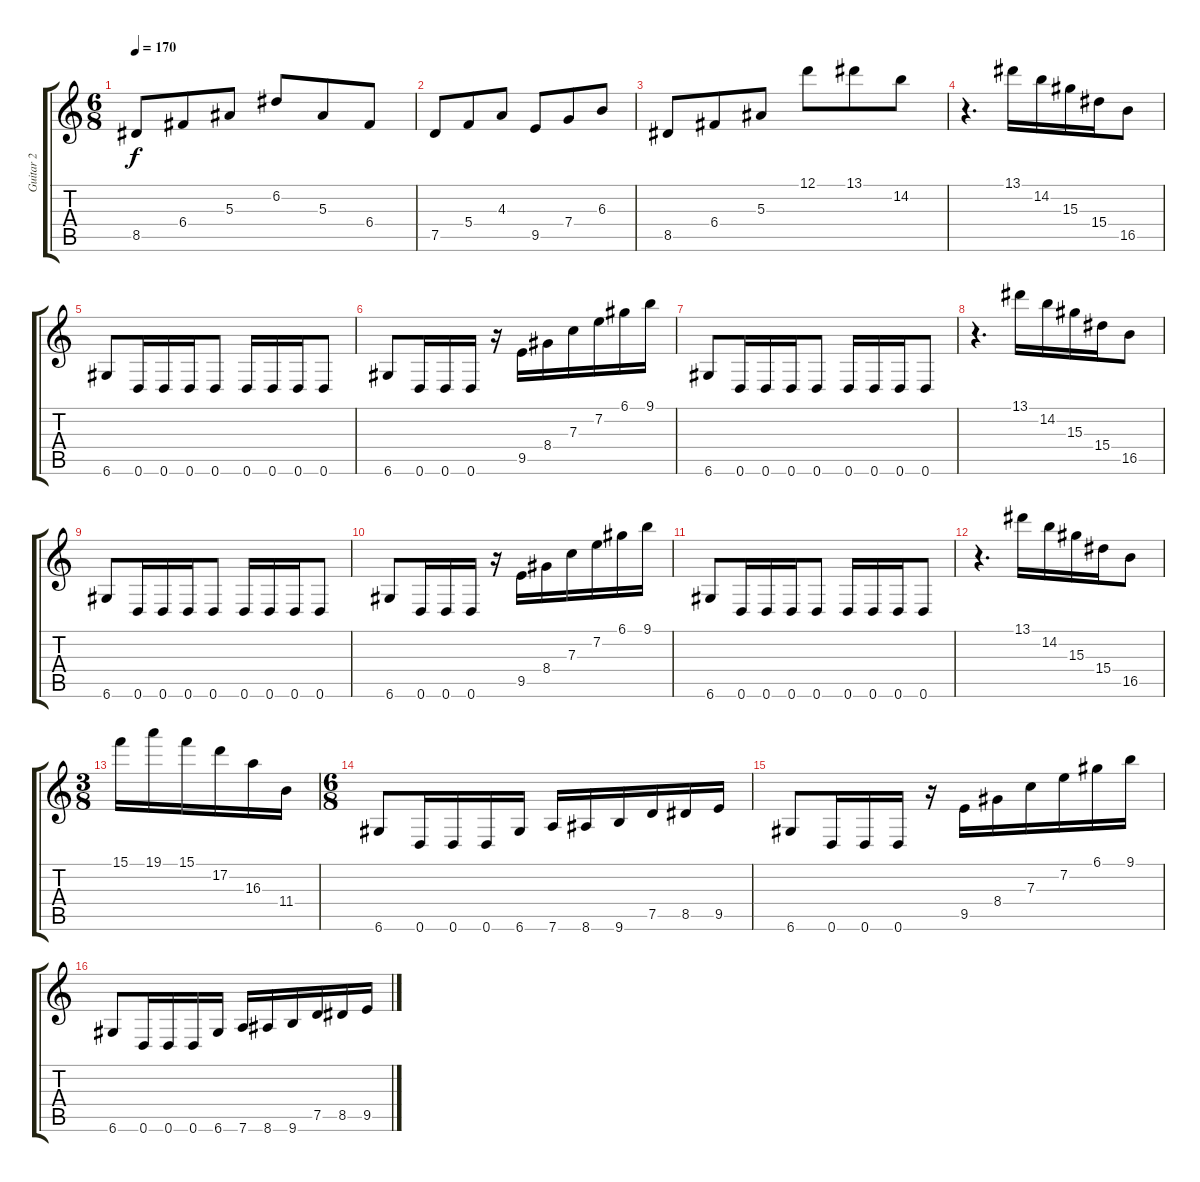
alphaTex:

\track ("Guitar 2" "Guitar 2") {instrument distortionguitar}
\staff {score tabs}
\tuning (D4 A3 F3 C3 G2 D2) {hide}
\ts (6 8)
\tempo 170
\clef g2
\ks c
8.5.8{dy f} 6.4.8 5.3.8 6.2.8 5.3.8 6.4.8 |
7.5.8 5.4.8 4.3.8 9.5.8 7.4.8 6.3.8 |
8.5.8 6.4.8 5.3.8 12.1.8 13.1.8 14.2.8 |
r.4{d} 13.1.16 14.2.16 15.3.16 15.4.16 16.5.8 |
6.6.8 0.6.16 0.6.16 0.6.16 0.6.8 0.6.16 0.6.16 0.6.16 0.6.8 |
6.6.8 0.6.16 0.6.16 0.6.16 r.16 9.5.16 8.4.16 7.3.16 7.2.16 6.1.16 9.1.16 |
6.6.8 0.6.16 0.6.16 0.6.16 0.6.8 0.6.16 0.6.16 0.6.16 0.6.8 |
r.4{d} 13.1.16 14.2.16 15.3.16 15.4.16 16.5.8 |
6.6.8 0.6.16 0.6.16 0.6.16 0.6.8 0.6.16 0.6.16 0.6.16 0.6.8 |
6.6.8 0.6.16 0.6.16 0.6.16 r.16 9.5.16 8.4.16 7.3.16 7.2.16 6.1.16 9.1.16 |
6.6.8 0.6.16 0.6.16 0.6.16 0.6.8 0.6.16 0.6.16 0.6.16 0.6.8 |
r.4{d} 13.1.16 14.2.16 15.3.16 15.4.16 16.5.8 |
\ts (3 8)
15.1.16 19.1.16 15.1.16 17.2.16 16.3.16 11.4.16 |
\ts (6 8)
6.6.8 0.6.16 0.6.16 0.6.16 6.6.16 7.6.16 8.6.16 9.6.16 7.5.16 8.5.16 9.5.16 |
6.6.8 0.6.16 0.6.16 0.6.16 r.16 9.5.16 8.4.16 7.3.16 7.2.16 6.1.16 9.1.16 |
6.6.8 0.6.16 0.6.16 0.6.16 6.6.16 7.6.16 8.6.16 9.6.16 7.5.16 8.5.16 9.5.16
